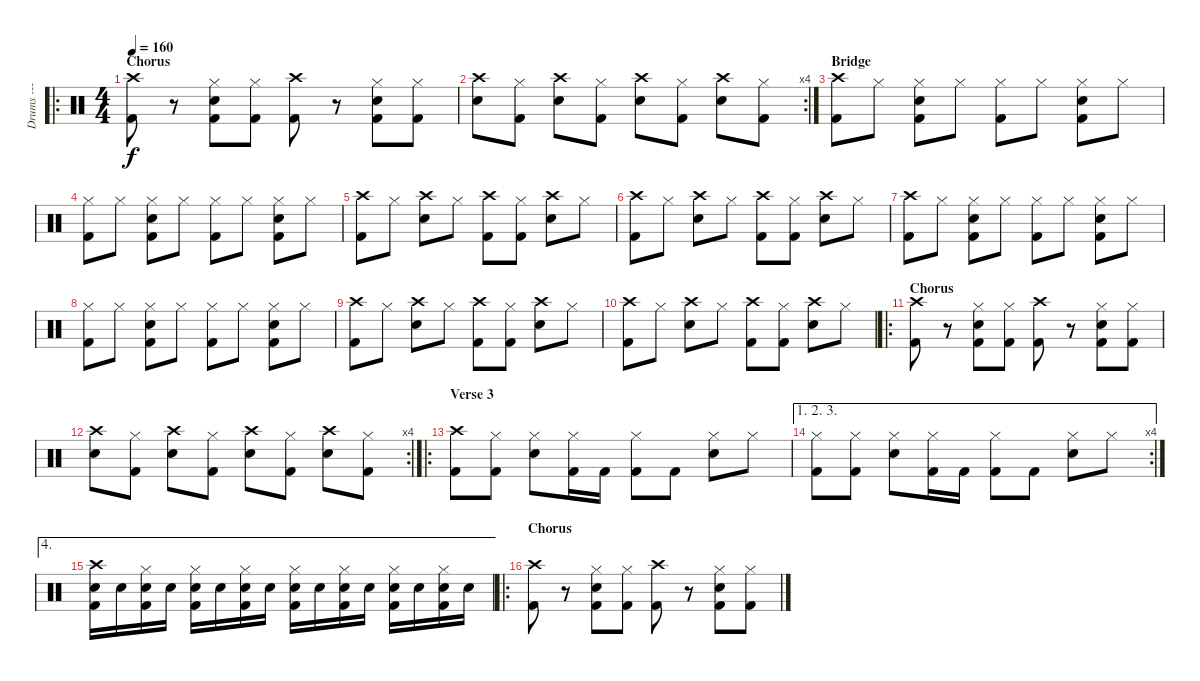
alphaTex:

\track ("Drums --- Dave Grohl" "Drums --- ") {instrument percussion}
\staff {score}
\articulation defaults
\ro
\ts (4 4)
\section ("" "Chorus")
\tempo 160
\clef neutral
\ks c
("Crash high (hit)" "Kick (hit) 2").8{dy f} r.8 ("Electric Snare (hit)" "Kick (hit) 2" "Hi-Hat (closed)").8 ("Kick (hit) 2" "Hi-Hat (closed)").8 ("Crash high (hit)" "Kick (hit) 2").8 r.8 ("Hi-Hat (closed)" "Kick (hit) 2" "Electric Snare (hit)").8 ("Kick (hit) 2" "Hi-Hat (closed)").8 |
\rc 4
("Crash high (hit)" "Electric Snare (hit)").8 ("Kick (hit) 2" "Hi-Hat (closed)").8 ("Crash high (hit)" "Electric Snare (hit)").8 ("Kick (hit) 2" "Hi-Hat (closed)").8 ("Crash high (hit)" "Electric Snare (hit)").8 ("Kick (hit) 2" "Hi-Hat (closed)").8 ("Crash high (hit)" "Electric Snare (hit)").8 ("Kick (hit) 2" "Hi-Hat (closed)").8 |
\section ("" "Bridge")
("Crash high (hit)" "Kick (hit) 2").8 "Hi-Hat (closed)".8 ("Hi-Hat (closed)" "Electric Snare (hit)" "Kick (hit) 2").8 "Hi-Hat (closed)".8 ("Hi-Hat (closed)" "Kick (hit) 2").8 "Hi-Hat (closed)".8 ("Hi-Hat (closed)" "Electric Snare (hit)" "Kick (hit) 2").8 "Hi-Hat (closed)".8 |
("Hi-Hat (closed)" "Kick (hit) 2").8 "Hi-Hat (closed)".8 ("Hi-Hat (closed)" "Electric Snare (hit)" "Kick (hit) 2").8 "Hi-Hat (closed)".8 ("Hi-Hat (closed)" "Kick (hit) 2").8 "Hi-Hat (closed)".8 ("Hi-Hat (closed)" "Electric Snare (hit)" "Kick (hit) 2").8 "Hi-Hat (closed)".8 |
("Crash high (hit)" "Kick (hit) 2").8 "Hi-Hat (closed)".8 ("Crash high (hit)" "Electric Snare (hit)").8 "Hi-Hat (closed)".8 ("Crash high (hit)" "Kick (hit) 2").8 ("Hi-Hat (closed)" "Kick (hit) 2").8 ("Crash high (hit)" "Electric Snare (hit)").8 "Hi-Hat (closed)".8 |
("Crash high (hit)" "Kick (hit) 2").8 "Hi-Hat (closed)".8 ("Crash high (hit)" "Electric Snare (hit)").8 "Hi-Hat (closed)".8 ("Crash high (hit)" "Kick (hit) 2").8 ("Hi-Hat (closed)" "Kick (hit) 2").8 ("Crash high (hit)" "Electric Snare (hit)").8 "Hi-Hat (closed)".8 |
("Crash high (hit)" "Kick (hit) 2").8 "Hi-Hat (closed)".8 ("Hi-Hat (closed)" "Electric Snare (hit)" "Kick (hit) 2").8 "Hi-Hat (closed)".8 ("Hi-Hat (closed)" "Kick (hit) 2").8 "Hi-Hat (closed)".8 ("Hi-Hat (closed)" "Electric Snare (hit)" "Kick (hit) 2").8 "Hi-Hat (closed)".8 |
("Hi-Hat (closed)" "Kick (hit) 2").8 "Hi-Hat (closed)".8 ("Hi-Hat (closed)" "Electric Snare (hit)" "Kick (hit) 2").8 "Hi-Hat (closed)".8 ("Hi-Hat (closed)" "Kick (hit) 2").8 "Hi-Hat (closed)".8 ("Hi-Hat (closed)" "Electric Snare (hit)" "Kick (hit) 2").8 "Hi-Hat (closed)".8 |
("Crash high (hit)" "Kick (hit) 2").8 "Hi-Hat (closed)".8 ("Crash high (hit)" "Electric Snare (hit)").8 "Hi-Hat (closed)".8 ("Crash high (hit)" "Kick (hit) 2").8 ("Hi-Hat (closed)" "Kick (hit) 2").8 ("Crash high (hit)" "Electric Snare (hit)").8 "Hi-Hat (closed)".8 |
("Crash high (hit)" "Kick (hit) 2").8 "Hi-Hat (closed)".8 ("Crash high (hit)" "Electric Snare (hit)").8 "Hi-Hat (closed)".8 ("Crash high (hit)" "Kick (hit) 2").8 ("Hi-Hat (closed)" "Kick (hit) 2").8 ("Crash high (hit)" "Electric Snare (hit)").8 "Hi-Hat (closed)".8 |
\ro
\section ("" "Chorus")
("Crash high (hit)" "Kick (hit) 2").8 r.8 ("Electric Snare (hit)" "Kick (hit) 2" "Hi-Hat (closed)").8 ("Kick (hit) 2" "Hi-Hat (closed)").8 ("Crash high (hit)" "Kick (hit) 2").8 r.8 ("Hi-Hat (closed)" "Kick (hit) 2" "Electric Snare (hit)").8 ("Kick (hit) 2" "Hi-Hat (closed)").8 |
\rc 4
("Crash high (hit)" "Electric Snare (hit)").8 ("Kick (hit) 2" "Hi-Hat (closed)").8 ("Crash high (hit)" "Electric Snare (hit)").8 ("Kick (hit) 2" "Hi-Hat (closed)").8 ("Crash high (hit)" "Electric Snare (hit)").8 ("Kick (hit) 2" "Hi-Hat (closed)").8 ("Crash high (hit)" "Electric Snare (hit)").8 ("Kick (hit) 2" "Hi-Hat (closed)").8 |
\ro
\section ("" "Verse 3")
("Crash high (hit)" "Kick (hit) 2").8 ("Hi-Hat (closed)" "Kick (hit) 2").8 ("Hi-Hat (closed)" "Electric Snare (hit)").8 ("Hi-Hat (closed)" "Kick (hit) 2").16 "Kick (hit) 2".16 ("Hi-Hat (closed)" "Kick (hit) 2").8 "Kick (hit) 2".8 ("Hi-Hat (closed)" "Electric Snare (hit)").8 "Hi-Hat (closed)".8 |
\ae (1 2 3)
\rc 4
("Hi-Hat (closed)" "Kick (hit) 2").8 ("Hi-Hat (closed)" "Kick (hit) 2").8 ("Hi-Hat (closed)" "Electric Snare (hit)").8 ("Hi-Hat (closed)" "Kick (hit) 2").16 "Kick (hit) 2".16 ("Hi-Hat (closed)" "Kick (hit) 2").8 "Kick (hit) 2".8 ("Hi-Hat (closed)" "Electric Snare (hit)").8 "Hi-Hat (closed)".8 |
\ae 4
("Electric Snare (hit)" "Kick (hit) 2" "Crash high (hit)").16 "Electric Snare (hit)".16 ("Electric Snare (hit)" "Kick (hit) 2" "Hi-Hat (closed)").16 "Electric Snare (hit)".16 ("Electric Snare (hit)" "Kick (hit) 2" "Hi-Hat (closed)").16 "Electric Snare (hit)".16 ("Electric Snare (hit)" "Kick (hit) 2" "Hi-Hat (closed)").16 "Electric Snare (hit)".16 ("Electric Snare (hit)" "Kick (hit) 2" "Hi-Hat (closed)").16 "Electric Snare (hit)".16 ("Electric Snare (hit)" "Kick (hit) 2" "Hi-Hat (closed)").16 "Electric Snare (hit)".16 ("Electric Snare (hit)" "Kick (hit) 2" "Hi-Hat (closed)").16 "Electric Snare (hit)".16 ("Electric Snare (hit)" "Kick (hit) 2" "Hi-Hat (closed)").16 "Electric Snare (hit)".16 |
\ro
\section ("" "Chorus")
("Crash high (hit)" "Kick (hit) 2").8 r.8 ("Electric Snare (hit)" "Kick (hit) 2" "Hi-Hat (closed)").8 ("Kick (hit) 2" "Hi-Hat (closed)").8 ("Crash high (hit)" "Kick (hit) 2").8 r.8 ("Hi-Hat (closed)" "Kick (hit) 2" "Electric Snare (hit)").8 ("Kick (hit) 2" "Hi-Hat (closed)").8
